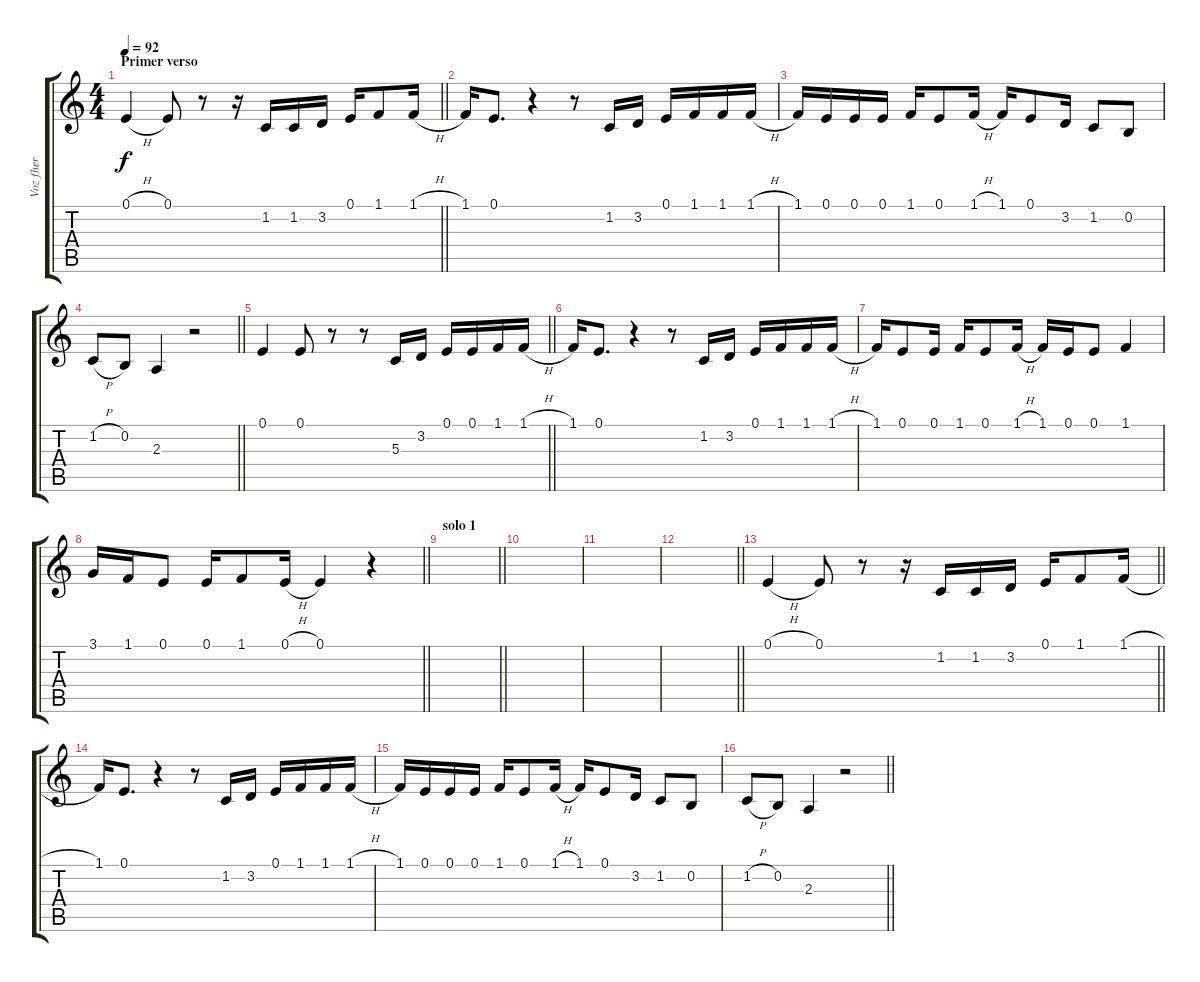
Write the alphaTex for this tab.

\track ("Voz fher" "Voz fher") {instrument violin}
\staff {score tabs}
\tuning (E4 B3 G3 D3 A2 E2) {hide}
\ts (4 4)
\section ("" "Primer verso")
\tempo 92
\clef g2
\barLineRight lightlight
\ks c
0.1{h}.4{dy f} 0.1.8 r.8 r.16 1.2.16 1.2.16 3.2.16 0.1.16 1.1.8 1.1{h}.16 |
\section ("" "")
1.1.16 0.1.8{d} r.4 r.8 1.2.16 3.2.16 0.1.16 1.1.16 1.1.16 1.1{h}.16 |
1.1.16 0.1.16 0.1.16 0.1.16 1.1.16 0.1.8 1.1{h}.16 1.1.16 0.1.8 3.2.16 1.2.8 0.2.8 |
\barLineRight lightlight
1.2{h}.8 0.2.8 2.3.4 r.2 |
\barLineRight lightlight
0.1.4 0.1.8 r.8 r.8 5.3.16 3.2.16 0.1.16 0.1.16 1.1.16 1.1{h}.16 |
1.1.16 0.1.8{d} r.4 r.8 1.2.16 3.2.16 0.1.16 1.1.16 1.1.16 1.1{h}.16 |
1.1.16 0.1.8 0.1.16 1.1.16 0.1.8 1.1{h}.16 1.1.16 0.1.16 0.1.8 1.1.4 |
\barLineRight lightlight
3.1.16 1.1.16 0.1.8 0.1.16 1.1.8 0.1{h}.16 0.1.4 r.4 |
\section ("" "solo 1")
\barLineRight lightlight
|
|
|
\barLineRight lightlight
|
\barLineRight lightlight
0.1{h}.4 0.1.8 r.8 r.16 1.2.16 1.2.16 3.2.16 0.1.16 1.1.8 1.1{h}.16 |
1.1.16 0.1.8{d} r.4 r.8 1.2.16 3.2.16 0.1.16 1.1.16 1.1.16 1.1{h}.16 |
1.1.16 0.1.16 0.1.16 0.1.16 1.1.16 0.1.8 1.1{h}.16 1.1.16 0.1.8 3.2.16 1.2.8 0.2.8 |
\barLineRight lightlight
1.2{h}.8 0.2.8 2.3.4 r.2
